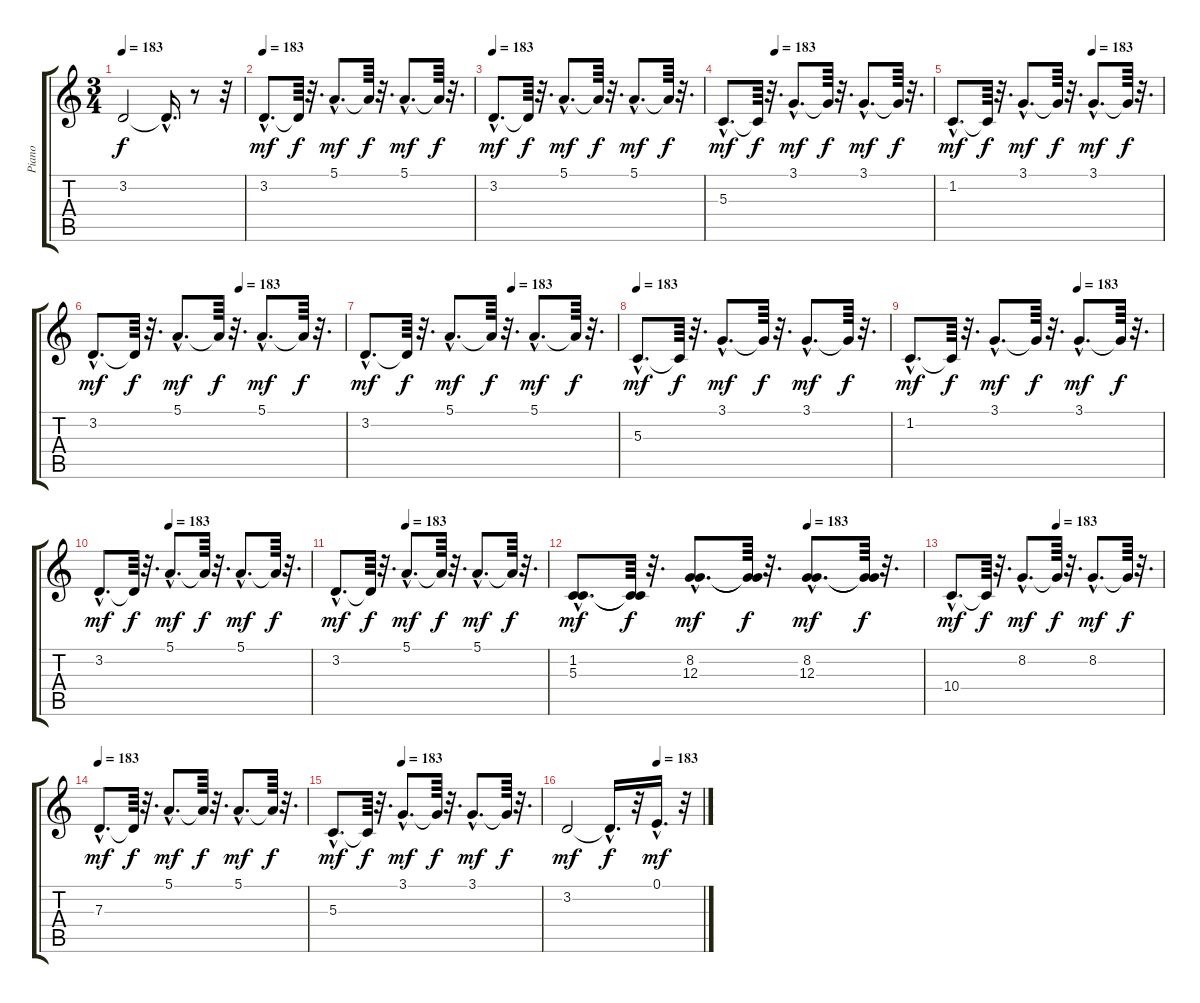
\track ("Piano" "Piano") {instrument electricpiano1}
\staff {score tabs}
\tuning (E4 B3 G3 D3 A2 E2) {hide}
\ts (3 4)
\tempo 183
\clef g2
\ks c
3.2{t}.2{dy f} 3.2{hac t}.16{d} r.8 r.32 |
\tempo 183
3.2{hac}.8{d dy mf} 3.2{t}.64{dy f} r.32{d} 5.1{hac}.8{d dy mf} 5.1{t}.64{dy f} r.32{d} 5.1{hac}.8{d dy mf} 5.1{t}.64{dy f} r.32{d} |
\tempo 183
3.2{hac}.8{d dy mf} 3.2{t}.64{dy f} r.32{d} 5.1{hac}.8{d dy mf} 5.1{t}.64{dy f} r.32{d} 5.1{hac}.8{d dy mf} 5.1{t}.64{dy f} r.32{d} |
\tempo (183 0.25)
5.3{hac}.8{d dy mf} 5.3{t}.64{dy f} r.32{d} 3.1{hac}.8{d dy mf} 3.1{t}.64{dy f} r.32{d} 3.1{hac}.8{d dy mf} 3.1{t}.64{dy f} r.32{d} |
\tempo (183 0.6666666666666666)
1.2{hac}.8{d dy mf} 1.2{t}.64{dy f} r.32{d} 3.1{hac}.8{d dy mf} 3.1{t}.64{dy f} r.32{d} 3.1{hac}.8{d dy mf} 3.1{t}.64{dy f} r.32{d} |
\tempo (183 0.5833333333333334)
3.2{hac}.8{d dy mf} 3.2{t}.64{dy f} r.32{d} 5.1{hac}.8{d dy mf} 5.1{t}.64{dy f} r.32{d} 5.1{hac}.8{d dy mf} 5.1{t}.64{dy f} r.32{d} |
\tempo (183 0.5833333333333334)
3.2{hac}.8{d dy mf} 3.2{t}.64{dy f} r.32{d} 5.1{hac}.8{d dy mf} 5.1{t}.64{dy f} r.32{d} 5.1{hac}.8{d dy mf} 5.1{t}.64{dy f} r.32{d} |
\tempo 183
5.3{hac}.8{d dy mf} 5.3{t}.64{dy f} r.32{d} 3.1{hac}.8{d dy mf} 3.1{t}.64{dy f} r.32{d} 3.1{hac}.8{d dy mf} 3.1{t}.64{dy f} r.32{d} |
\tempo (183 0.6666666666666666)
1.2{hac}.8{d dy mf} 1.2{t}.64{dy f} r.32{d} 3.1{hac}.8{d dy mf} 3.1{t}.64{dy f} r.32{d} 3.1{hac}.8{d dy mf} 3.1{t}.64{dy f} r.32{d} |
\tempo (183 0.3333333333333333)
3.2{hac}.8{d dy mf} 3.2{t}.64{dy f} r.32{d} 5.1{hac}.8{d dy mf} 5.1{t}.64{dy f} r.32{d} 5.1{hac}.8{d dy mf} 5.1{t}.64{dy f} r.32{d} |
\tempo (183 0.3333333333333333)
3.2{hac}.8{d dy mf} 3.2{t}.64{dy f} r.32{d} 5.1{hac}.8{d dy mf} 5.1{t}.64{dy f} r.32{d} 5.1{hac}.8{d dy mf} 5.1{t}.64{dy f} r.32{d} |
\tempo (183 0.6666666666666666)
(1.2{hac} 5.3{hac}).8{d dy mf} (1.2{t} 5.3{t}).64{dy f} r.32{d} (8.2{hac} 12.3{hac}).8{d dy mf} (8.2{t} 12.3{t}).64{dy f} r.32{d} (8.2{hac} 12.3{hac}).8{d dy mf} (8.2{t} 12.3{t}).64{dy f} r.32{d} |
\tempo (183 0.5)
10.4{hac}.8{d dy mf} 10.4{t}.64{dy f} r.32{d} 8.2{hac}.8{d dy mf} 8.2{t}.64{dy f} r.32{d} 8.2{hac}.8{d dy mf} 8.2{t}.64{dy f} r.32{d} |
\tempo 183
7.3{hac}.8{d dy mf} 7.3{t}.64{dy f} r.32{d} 5.1{hac}.8{d dy mf} 5.1{t}.64{dy f} r.32{d} 5.1{hac}.8{d dy mf} 5.1{t}.64{dy f} r.32{d} |
\tempo (183 0.3333333333333333)
5.3{hac}.8{d dy mf} 5.3{t}.64{dy f} r.32{d} 3.1{hac}.8{d dy mf} 3.1{t}.64{dy f} r.32{d} 3.1{hac}.8{d dy mf} 3.1{t}.64{dy f} r.32{d} |
\tempo (183 0.6666666666666666)
3.2.2{dy mf} 3.2{hac t}.16{d dy f} r.32 0.1{hac}.16{d dy mf} r.32
